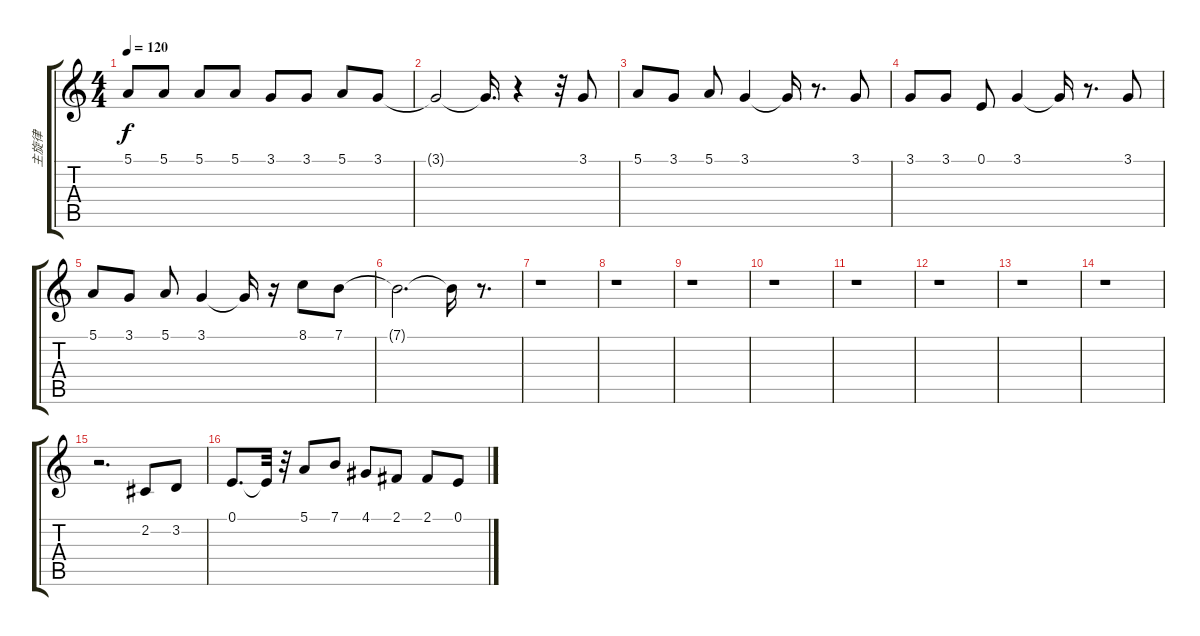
\track ("主旋律" "主旋律") {instrument tremolostrings}
\staff {score tabs}
\tuning (E4 B3 G3 D3 A2 E2) {hide}
\ts (4 4)
\tempo 120
\clef g2
\ks c
5.1.8{dy f} 5.1.8 5.1.8 5.1.8 3.1.8 3.1.8 5.1.8 3.1.8 |
3.1{t}.2 3.1{t}.16{d} r.4 r.32 3.1.8 |
5.1.8 3.1.8 5.1.8 3.1.4 3.1{t}.16 r.8{d} 3.1.8 |
3.1.8 3.1.8 0.1.8 3.1.4 3.1{t}.16 r.8{d} 3.1.8 |
5.1.8 3.1.8 5.1.8 3.1.4 3.1{t}.16 r.16 8.1.8 7.1.8 |
7.1{t}.2{d} 7.1{t}.16 r.8{d} |
r.1 |
r.1 |
r.1 |
r.1 |
r.1 |
r.1 |
r.1 |
r.1 |
r.2{d} 2.2.8 3.2.8 |
0.1.8{d} 0.1{t}.32 r.32 5.1.8 7.1.8 4.1.8 2.1.8 2.1.8 0.1.8
